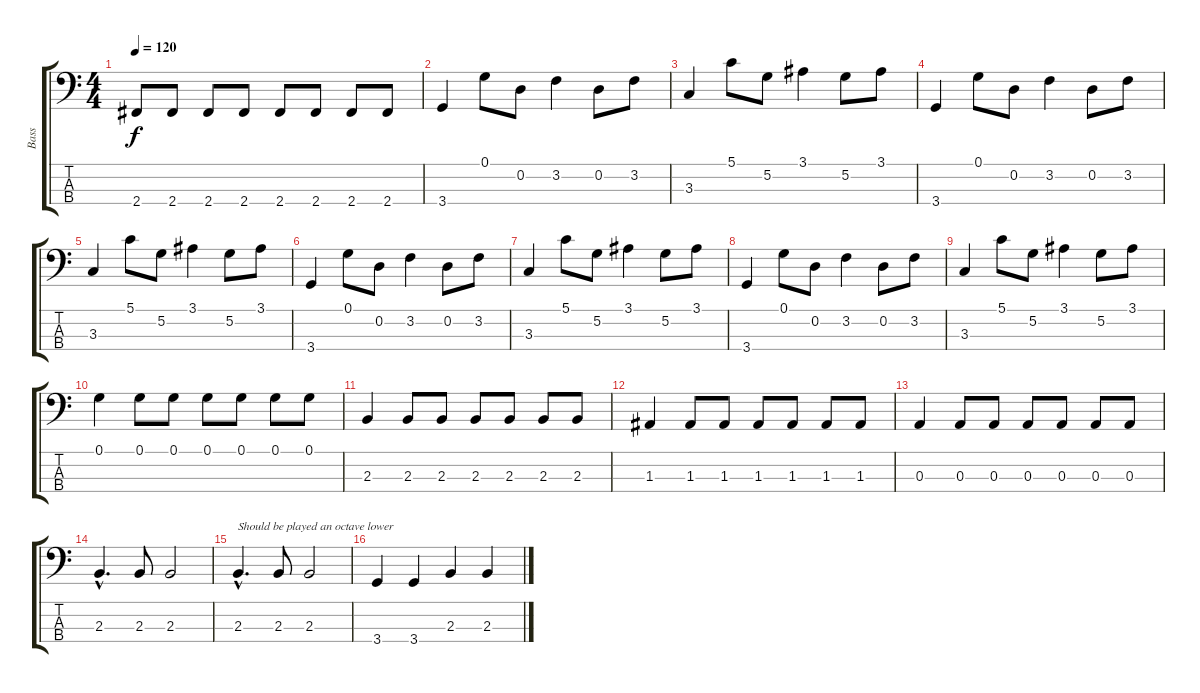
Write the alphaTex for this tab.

\track ("Bass" "Bass") {instrument electricbassfinger}
\staff {score tabs}
\tuning (G2 D2 A1 E1) {hide}
\ts (4 4)
\tempo 120
\clef f4
\ks c
2.4.8{dy f} 2.4.8 2.4.8 2.4.8 2.4.8 2.4.8 2.4.8 2.4.8 |
3.4.4 0.1.8 0.2.8 3.2.4 0.2.8 3.2.8 |
3.3.4 5.1.8 5.2.8 3.1.4 5.2.8 3.1.8 |
3.4.4 0.1.8 0.2.8 3.2.4 0.2.8 3.2.8 |
3.3.4 5.1.8 5.2.8 3.1.4 5.2.8 3.1.8 |
3.4.4 0.1.8 0.2.8 3.2.4 0.2.8 3.2.8 |
3.3.4 5.1.8 5.2.8 3.1.4 5.2.8 3.1.8 |
3.4.4 0.1.8 0.2.8 3.2.4 0.2.8 3.2.8 |
3.3.4 5.1.8 5.2.8 3.1.4 5.2.8 3.1.8 |
0.1.4 0.1.8 0.1.8 0.1.8 0.1.8 0.1.8 0.1.8 |
2.3.4 2.3.8 2.3.8 2.3.8 2.3.8 2.3.8 2.3.8 |
1.3.4 1.3.8 1.3.8 1.3.8 1.3.8 1.3.8 1.3.8 |
0.3.4 0.3.8 0.3.8 0.3.8 0.3.8 0.3.8 0.3.8 |
2.3{hac}.4{d} 2.3.8 2.3.2 |
2.3{hac}.4{d txt "Should be played an octave lower"} 2.3.8 2.3.2 |
3.4.4 3.4.4 2.3.4 2.3.4
